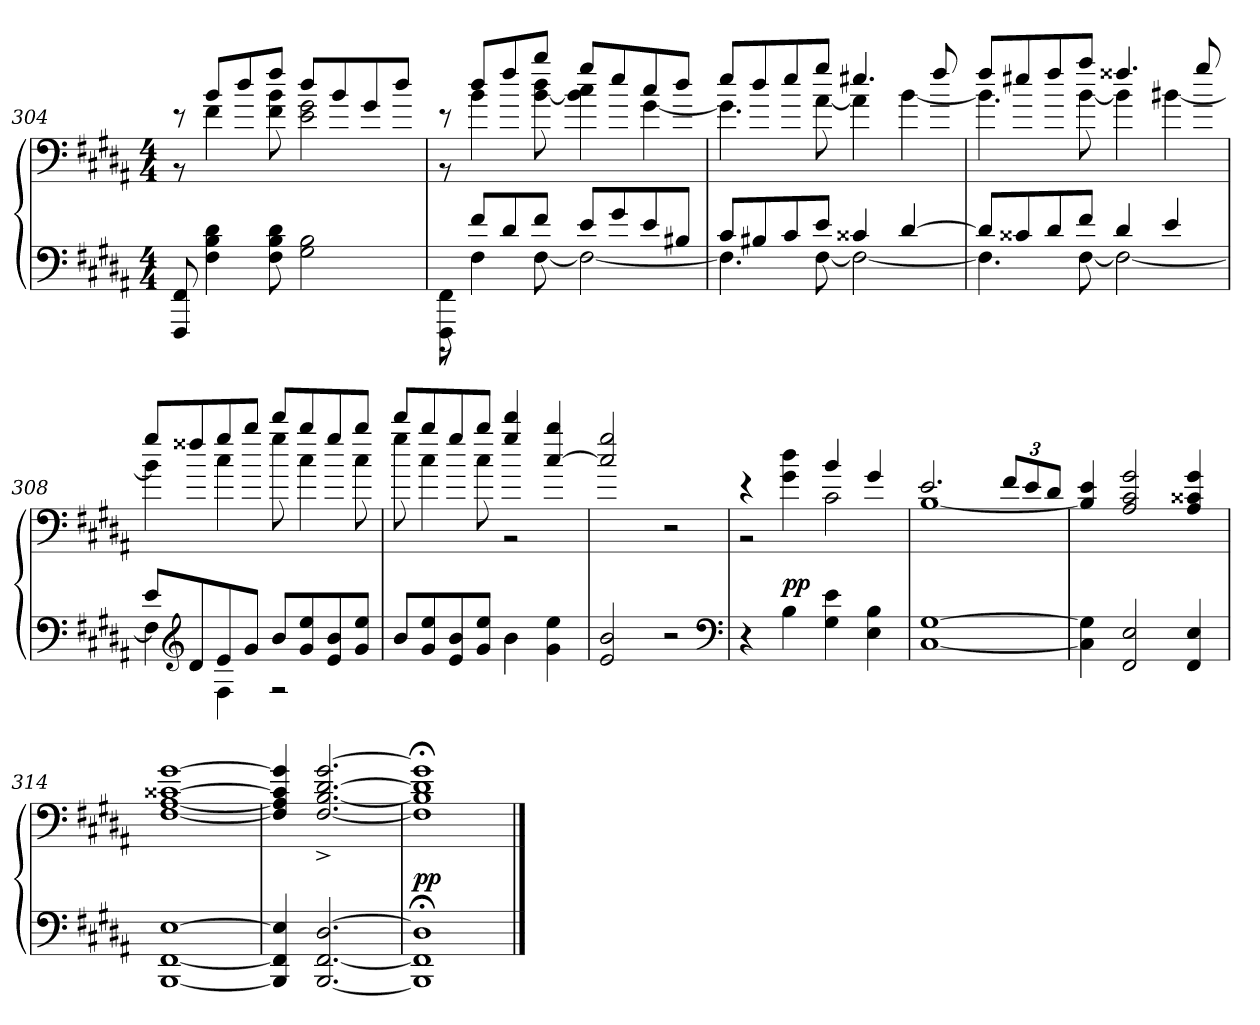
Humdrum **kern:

**kern	**kern	**dynam
*part1	*part1	*part1
*staff2	*staff1	*staff1/2
*clefF4	*clefF4	*
*k[f#c#g#d#a#]	*k[f#c#g#d#a#]	*
*M4/4	*M4/4	*
=304	=304	=304
*	*^	*
8FFF#/ 8FF#/	8r	8r	.
4F#\ 4B\ 4d#\	8b/L	4f#\	.
.	8dd#/	.	.
8F#\ 8B\ 8d#\	8ff#/J	8f#\ 8b\	.
2G#\ 2B\	8dd#/L	2e\ 2g#\	.
.	8b/	.	.
.	8g#/	.	.
.	8dd#/J	.	.
=305	=305	=305	=305
*	*MM84	*	*
*^	*	*	*
8FFF#\ 8FF#\	8r	8r	8r	.
8f#/L	4F#\	8dd#/L	4b\	.
8d#/	.	8ff#/	.	.
8f#/J	[8F#\	8bb/J	[8b\ 8dd#\	.
8e/L	2F#\_	8gg#/L	4b]\ 4cc#\	.
8g#/	.	8ee/	.	.
8e/	.	8cc#/	[4g#\	.
8B#X/J	.	8dd#/J	.	.
=306	=306	=306	=306	=306
8c#/L	4.F#\]	8ee/L	4.g#\]	.
8B#X/	.	8dd#/	.	.
8c#/	.	8ee/	.	.
8e/J	[8F#\	8gg#/J	[8a#\	.
4c##X/	2F#\_	4.ee#X/	4a#\]	.
[4d#/	.	.	[4b\	.
.	.	8ff#/	.	.
=307	=307	=307	=307	=307
8d#/L]	4.F#\]	8ff#/L	4.b\]	.
8c##X/	.	8ee#X/	.	.
8d#/	.	8ff#/	.	.
8f#/J	[8F#\	8aa#/J	[8b\	.
4d#/	2F#\_	4.ff##X/	4b\]	.
4e/	.	.	[4b#X\	.
.	.	8gg#/	.	.
=308	=308	=308	=308	=308
8e/L	4F#\]	8gg#/L	4b#\]	.
*clefG2	*	*	*	*
8d#/	.	8ff##X/	.	.
8e/	4F#\	8gg#/	4cc#\	.
8g#/J	.	8bb/J	.	.
8b/L	2r	8ddd#/L	8gg#\	.
8g#/ 8ee/	.	8bb/	4cc#\	.
8e/ 8b/	.	8gg#/	.	.
8g#/ 8ee/J	.	8bb/J	8cc#\	.
*v	*v	*	*	*
=309	=309	=309	=309
8b/L	8ddd#/L	8gg#\	.
8g#/ 8ee/	8bb/	4cc#\	.
8e/ 8b/	8gg#/	.	.
8g#/ 8ee/J	8bb/J	8cc#\	.
4b\	4gg#/ 4ddd#/	2r	.
4g#\ 4ee\	[4cc#/ 4bb/	.	.
*	*v	*v	*
=310	=310	=310
2e/ 2b/	2cc#]/ 2gg#/	.
2r	2r	.
*clefF4	*	*
=311	=311	=311
*	*^	*
4r	4r	2r	.
4B\	4g#\ 4dd#\	.	pp
4G#\ 4e\	4b/	2c#\	.
4E\ 4B\	4g#/	.	.
=312	=312	=312	=312
[1C# [1G#	2.e/	[1B	.
.	12f#/L	.	.
.	12e/	.	.
.	12d#/J	.	.
*	*v	*v	*
=313	=313	=313
4C#]\ 4G#]\	4B]/ 4e/	.
2FF#/ 2E/	2A#/ 2c#/ 2g#/	.
4FF#/ 4E/	4A#/ 4c##X/ 4g#/	.
=314	=314	=314
[1BBB [1FF# [1E	[1F# [1A# [1c##X [1g#	.
=315	=315	=315
4BBB]/ 4FF#]/ 4E]/	4F#]/ 4A#]/ 4c##]/ 4g#]/	.
[2.BBB/ [2.FF#/ [2.D#/	[2.F#^/ [2.B^/ [2.d#^/ [2.g#^/	.
=316	=316	=316
1BBB];< 1FF#];< 1D#];<	1F#];< 1B];< 1d#];< 1g#];<	pp
==	==	==
*-	*-	*-
